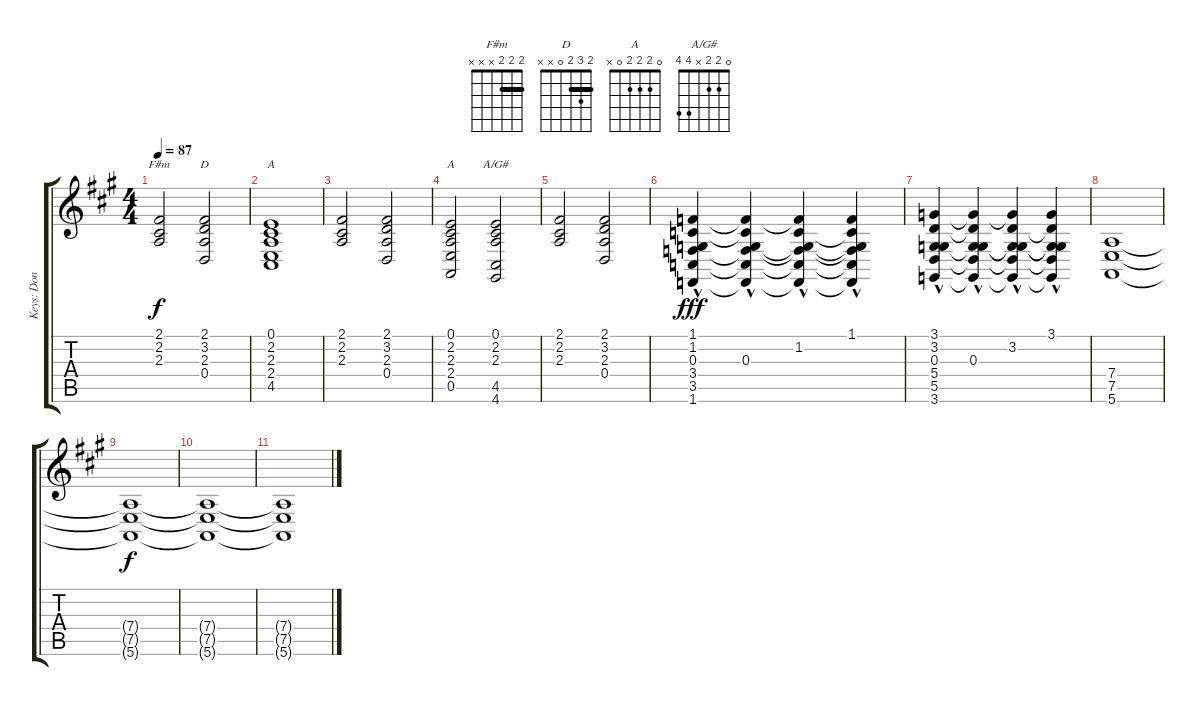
\track ("Keys: Don" "Keys: Don") {instrument electricgrandpiano}
\staff {score tabs}
\tuning (E4 B3 G3 D3 A2 E2) {hide}
\chord ("F#m" 2 2 2 x x x) {barre 2}
\chord ("D" 2 3 2 0 x x) {barre 2}
\chord ("A" 0 2 2 2 4 x)
\chord ("A" 0 2 2 2 0 x)
\chord ("A/G#" 0 2 2 x 4 4)
\ts (4 4)
\tempo 87
\clef g2
\ks a
(2.1 2.2 2.3).2{ch "F#m" dy f} (2.1 3.2 2.3 0.4).2{ch "D"} |
(0.1 2.2 2.3 2.4 4.5).1{ch "A"} |
(2.1 2.2 2.3).2 (2.1 3.2 2.3 0.4).2 |
(0.1 2.2 2.3 2.4 0.5).2{ch "A"} (0.1 2.2 2.3 4.5 4.6).2{ch "A/G#"} |
(2.1 2.2 2.3).2 (2.1 3.2 2.3 0.4).2 |
(1.1{hac} 1.2{hac} 0.3{hac} 3.4{hac} 3.5{hac} 1.6{hac}).4{dy fff volume 16 instrument electricgrandpiano} (1.1{t} 1.2{t} 0.3{hac} 3.4{t} 3.5{t} 1.6{t}).4 (1.1{t} 1.2{hac} 0.3{t} 3.4{t} 3.5{t} 1.6{t}).4 (1.1{hac} 1.2{t} 0.3{t} 3.4{t} 3.5{t} 1.6{t}).4 |
(3.1{hac} 3.2{hac} 0.3{hac} 5.4{hac} 5.5{hac} 3.6{hac}).4 (3.1{t} 3.2{t} 0.3{hac} 5.4{t} 5.5{t} 3.6{t}).4 (3.1{t} 3.2{hac} 0.3{t} 5.4{t} 5.5{t} 3.6{t}).4 (3.1{hac} 3.2{t} 0.3{t} 5.4{t} 5.5{t} 3.6{t}).4 |
(7.4 7.5 5.6).1{volume 0} |
(7.4{t} 7.5{t} 5.6{t}).1{dy f} |
(7.4{t} 7.5{t} 5.6{t}).1 |
(7.4{t} 7.5{t} 5.6{t}).1
